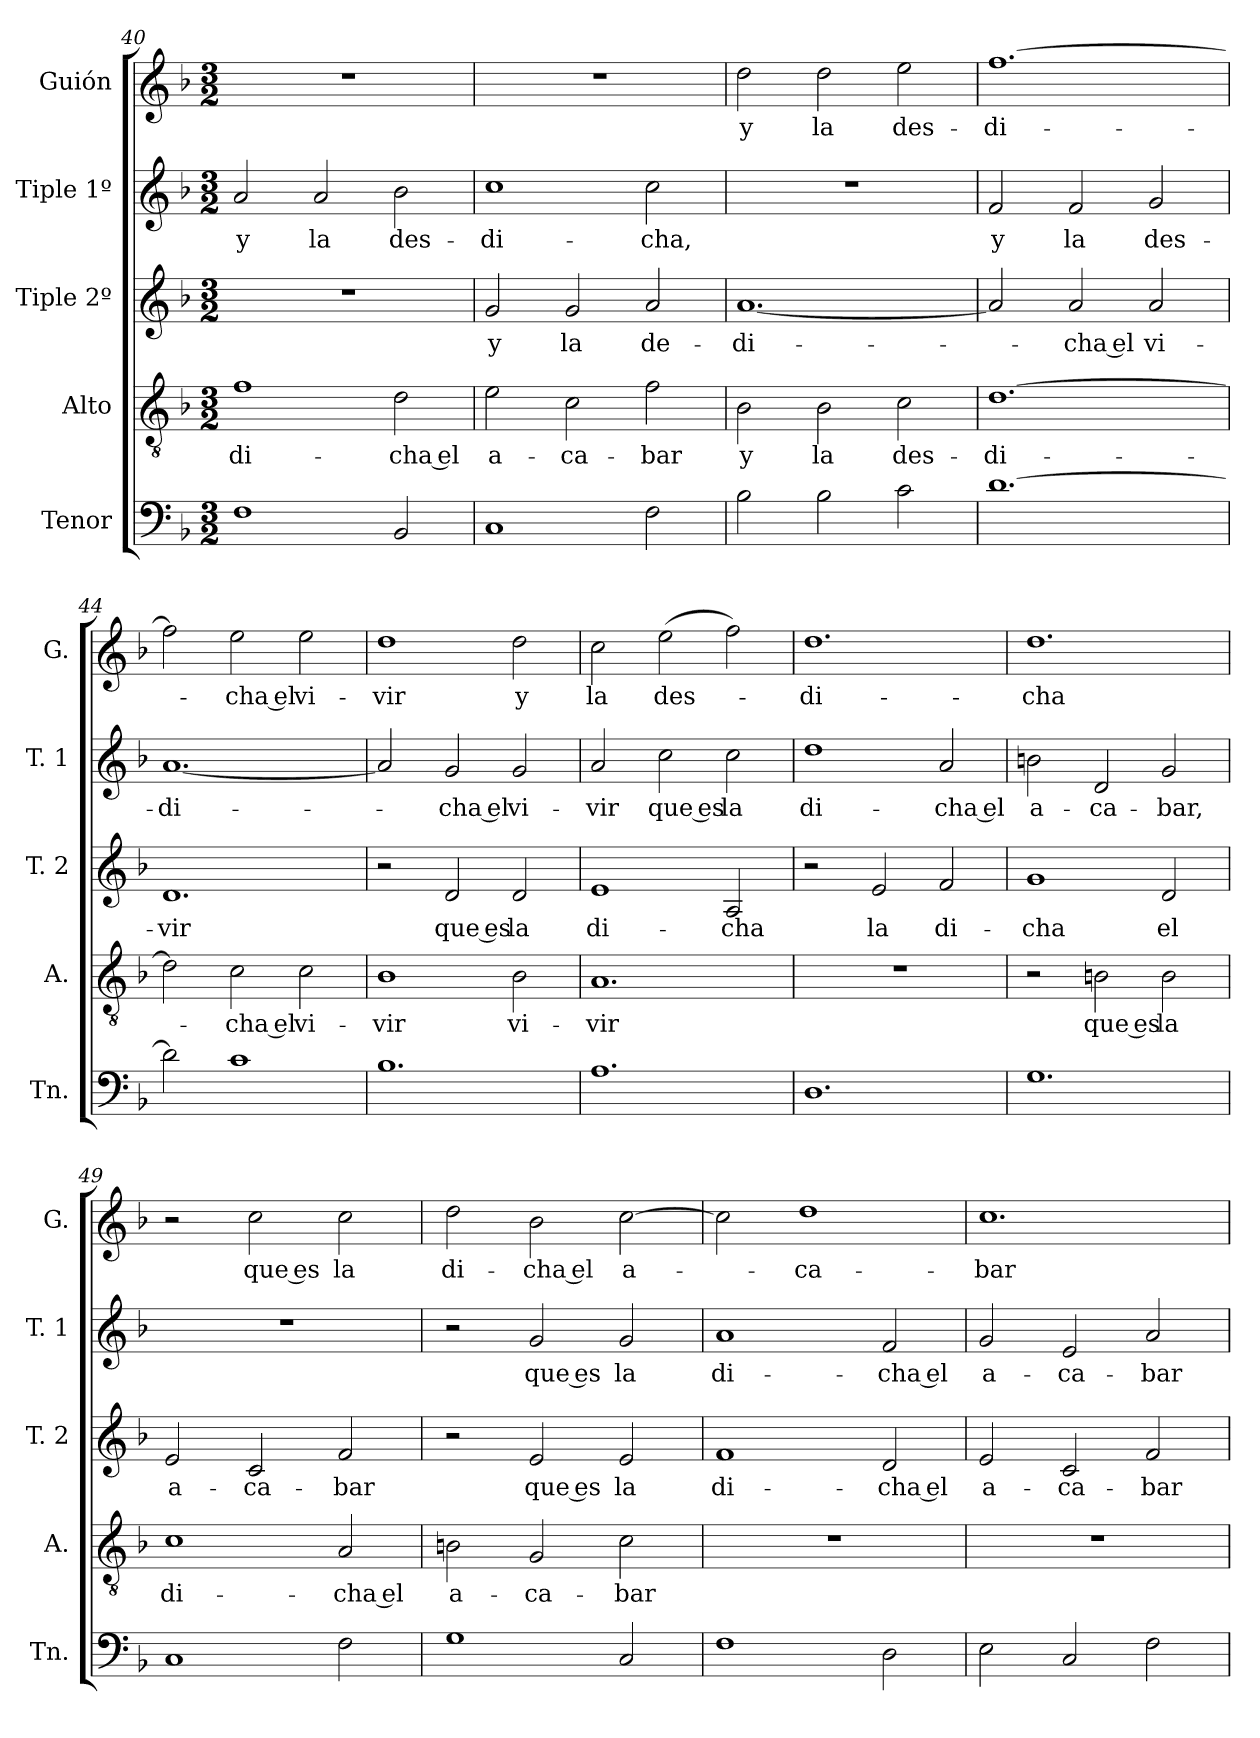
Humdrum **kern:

**kern	**kern	**text	**kern	**text	**kern	**text	**kern	**text
*part5	*part4	*part4	*part3	*part3	*part2	*part2	*part1	*part1
*staff5	*staff4	*staff4	*staff3	*staff3	*staff2	*staff2	*staff1	*staff1
*I"Tenor	*I"Alto	*	*I"Tiple 2º	*	*I"Tiple 1º	*	*I"Guión	*
*I'Tn.	*I'A.	*	*I'T. 2	*	*I'T. 1	*	*I'G.	*
*clefF4	*clefGv2	*	*clefG2	*	*clefG2	*	*clefG2	*
*k[b-]	*k[b-]	*	*k[b-]	*	*k[b-]	*	*k[b-]	*
*M3/2	*M3/2	*	*M3/2	*	*M3/2	*	*M3/2	*
=40	=40	=40	=40	=40	=40	=40	=40	=40
1F	1f	di-	1.r	.	2a	y	1.r	.
.	.	.	.	.	2a	la	.	.
2BB-	2d	-cha el	.	.	2b-	des-	.	.
=41	=41	=41	=41	=41	=41	=41	=41	=41
1C	2e	a-	2g	y	1cc	-di-	1.r	.
.	2c	-ca-	2g	la	.	.	.	.
2F	2f	-bar	2a	de-	2cc	-cha,	.	.
=42	=42	=42	=42	=42	=42	=42	=42	=42
2B-	2B-	y	[1.a	-di-	1.r	.	2dd	y
2B-	2B-	la	.	.	.	.	2dd	la
2c	2c	des-	.	.	.	.	2ee	des-
=43	=43	=43	=43	=43	=43	=43	=43	=43
[1.d	[1.d	-di-	2a]	.	2f	y	[1.ff	-di-
.	.	.	2a	-cha el	2f	la	.	.
.	.	.	2a	vi-	2g	des-	.	.
=44	=44	=44	=44	=44	=44	=44	=44	=44
2d]	2d]	.	1.d	-vir	[1.a	-di-	2ff]	.
1c	2c	-cha el	.	.	.	.	2ee	-cha el
.	2c	vi-	.	.	.	.	2ee	vi-
=45	=45	=45	=45	=45	=45	=45	=45	=45
1.B-	1B-	-vir	2r	.	2a]	.	1dd	-vir
.	.	.	2d	que es	2g	-cha el	.	.
.	2B-	vi-	2d	la	2g	vi-	2dd	y
=46	=46	=46	=46	=46	=46	=46	=46	=46
1.A	1.A	-vir	1e	di-	2a	-vir	2cc	la
.	.	.	.	.	2cc	que es	(2ee	des-
.	.	.	2A	-cha	2cc	la	2ff)	.
=47	=47	=47	=47	=47	=47	=47	=47	=47
1.D	1.r	.	2r	.	1dd	di-	1.dd	-di-
.	.	.	2e	la	.	.	.	.
.	.	.	2f	di-	2a	-cha el	.	.
=48	=48	=48	=48	=48	=48	=48	=48	=48
1.G	2r	.	1g	-cha	2bn	a-	1.dd	-cha
.	2Bn	que es	.	.	2d	-ca-	.	.
.	2B	la	2d	el	2g	-bar,	.	.
=49	=49	=49	=49	=49	=49	=49	=49	=49
1C	1c	di-	2e	a-	1.r	.	2r	.
.	.	.	2c	-ca-	.	.	2cc	que es
2F	2A	-cha el	2f	-bar	.	.	2cc	la
=50	=50	=50	=50	=50	=50	=50	=50	=50
1G	2Bn	a-	2r	.	2r	.	2dd	di-
.	2G	-ca-	2e	que es	2g	que es	2b-	-cha el
2C	2c	-bar	2e	la	2g	la	[2cc	a-
=51	=51	=51	=51	=51	=51	=51	=51	=51
1F	1.r	.	1f	di-	1a	di-	2cc]	.
.	.	.	.	.	.	.	1dd	-ca-
2D	.	.	2d	-cha el	2f	-cha el	.	.
=52	=52	=52	=52	=52	=52	=52	=52	=52
2E	1.r	.	2e	a-	2g	a-	1.cc	-bar
2C	.	.	2c	-ca-	2e	-ca-	.	.
2F	.	.	2f	-bar	2a	-bar	.	.
=	=	=	=	=	=	=	=	=
*-	*-	*-	*-	*-	*-	*-	*-	*-
